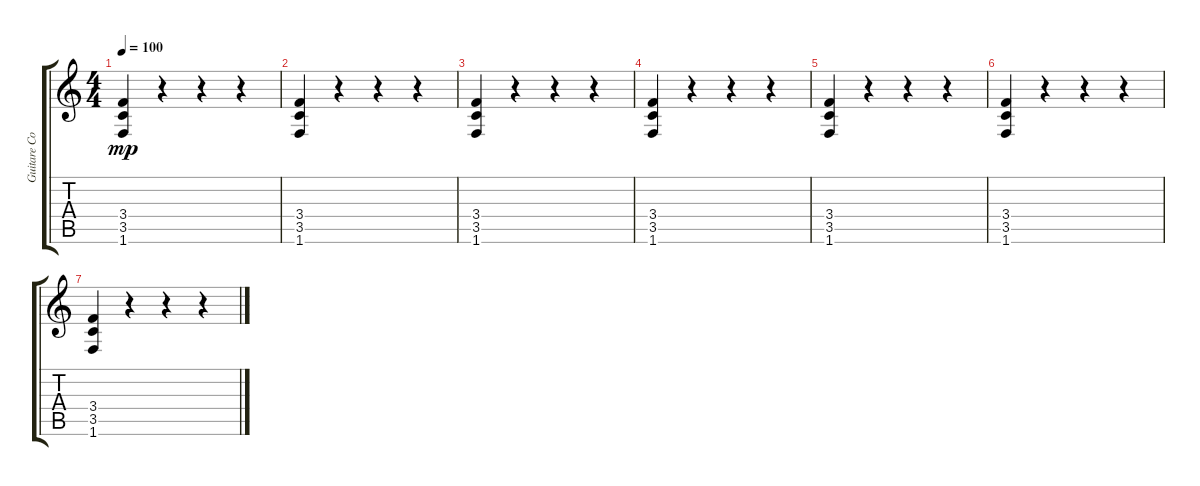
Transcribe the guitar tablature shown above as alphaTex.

\track ("Guitare Couplet" "Guitare Co") {instrument distortionguitar}
\staff {score tabs}
\tuning (E4 B3 G3 D3 A2 E2) {hide}
\ts (4 4)
\tempo 100
\clef g2
\ks c
(3.4 3.5 1.6).4{dy mp} r.4 r.4 r.4 |
(3.4 3.5 1.6).4 r.4 r.4 r.4 |
(3.4 3.5 1.6).4 r.4 r.4 r.4 |
(3.4 3.5 1.6).4 r.4 r.4 r.4 |
(3.4 3.5 1.6).4 r.4 r.4 r.4 |
(3.4 3.5 1.6).4 r.4 r.4 r.4 |
(3.4 3.5 1.6).4 r.4 r.4 r.4
